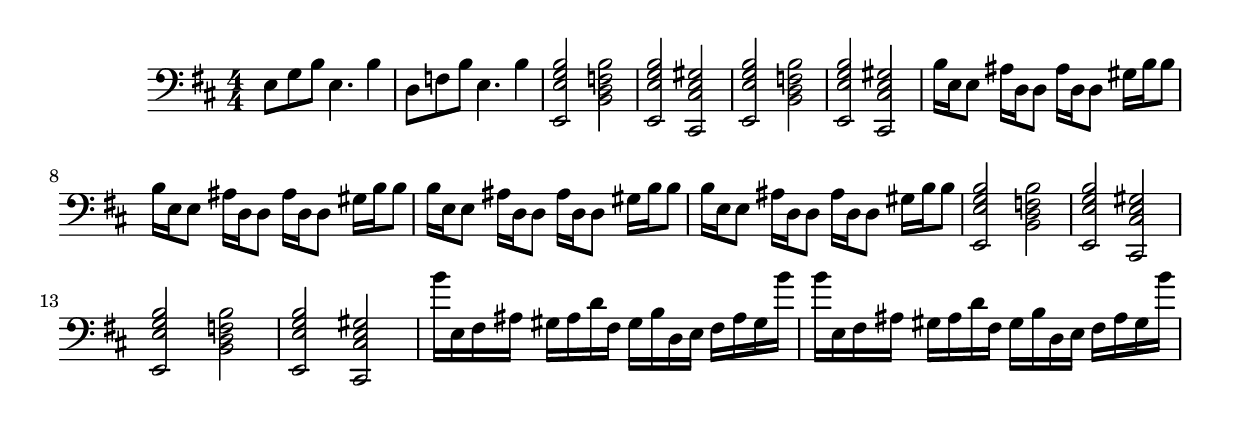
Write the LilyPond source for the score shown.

\version "2.18.2"
\include "english.ly"

intro = { e8 g b e4. b4 | d8 f b e4. b4 }
gallop = { b16 e e8 as16 d d8 as16 d d8 gs16 b b8 }
firstChords = { <e g b e,>2 <b d f b,> | <e g b e,> <cs e gs cs,> }
smallLead = {  b'16 e fs as gs as d' fs gs b d e fs as gs b' | }

\score {
	\new Staff {
		\key b \minor
		% b, cs, d, e, fs, gs as
		\numericTimeSignature
		\time 4/4
		\clef "bass"
		\intro
		\firstChords
		\firstChords
		\gallop
		\gallop
		\gallop
		\gallop
		\firstChords
		\firstChords
		\smallLead
		\smallLead
	}
	\layout { }
	\midi {
		\tempo 4 = 140
	}
}
